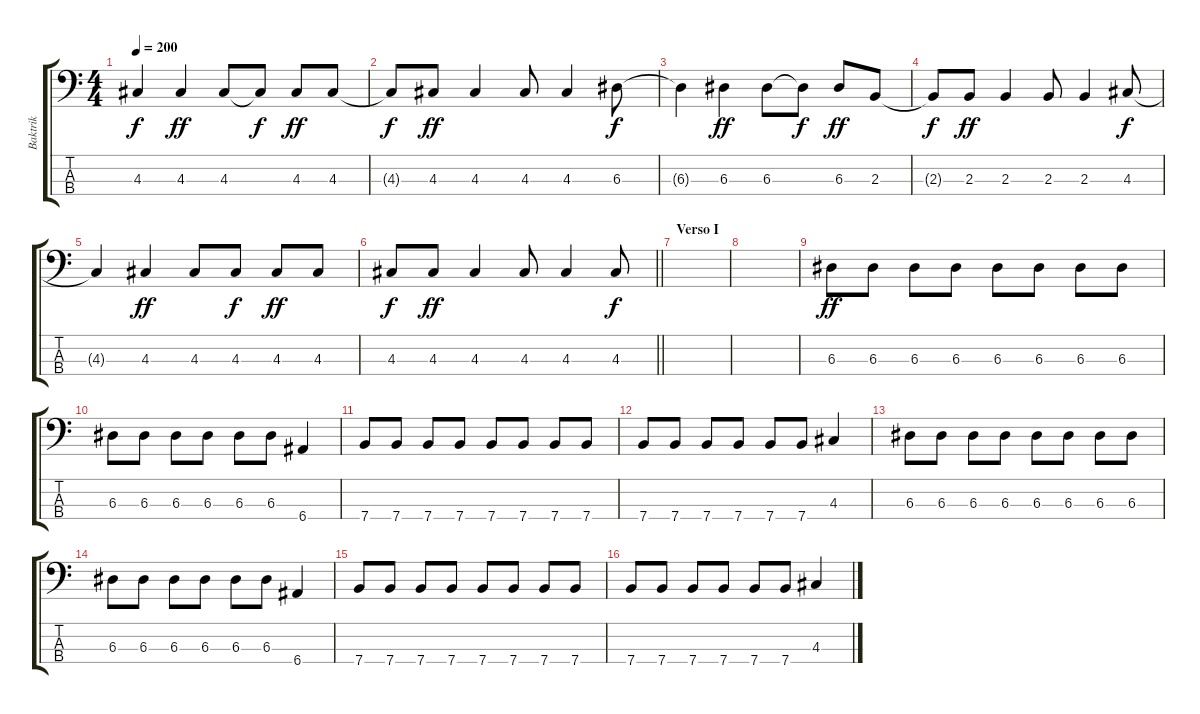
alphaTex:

\track ("Baktrik" "Baktrik") {instrument electricbasspick}
\staff {score tabs}
\tuning (G2 D2 A1 E1) {hide}
\ts (4 4)
\tempo 200
\clef f4
\ks c
4.3{t}.4{dy f} 4.3.4{dy ff} 4.3.8 4.3{t}.8{dy f} 4.3.8{dy ff} 4.3.8 |
4.3{t}.8{dy f} 4.3.8{dy ff} 4.3.4 4.3.8 4.3.4 6.3.8{dy f} |
6.3{t}.4 6.3.4{dy ff} 6.3.8 6.3{t}.8{dy f} 6.3.8{dy ff} 2.3.8 |
2.3{t}.8{dy f} 2.3.8{dy ff} 2.3.4 2.3.8 2.3.4 4.3.8{dy f} |
4.3{t}.4 4.3.4{dy ff} 4.3.8 4.3.8{dy f} 4.3.8{dy ff} 4.3.8 |
\barLineRight lightlight
4.3.8{dy f} 4.3.8{dy ff} 4.3.4 4.3.8 4.3.4 4.3.8{dy f} |
\section ("" "Verso I")
|
|
6.3.8{dy ff} 6.3.8 6.3.8 6.3.8 6.3.8 6.3.8 6.3.8 6.3.8 |
6.3.8 6.3.8 6.3.8 6.3.8 6.3.8 6.3.8 6.4.4 |
7.4.8 7.4.8 7.4.8 7.4.8 7.4.8 7.4.8 7.4.8 7.4.8 |
7.4.8 7.4.8 7.4.8 7.4.8 7.4.8 7.4.8 4.3.4 |
6.3.8 6.3.8 6.3.8 6.3.8 6.3.8 6.3.8 6.3.8 6.3.8 |
6.3.8 6.3.8 6.3.8 6.3.8 6.3.8 6.3.8 6.4.4 |
7.4.8 7.4.8 7.4.8 7.4.8 7.4.8 7.4.8 7.4.8 7.4.8 |
7.4.8 7.4.8 7.4.8 7.4.8 7.4.8 7.4.8 4.3.4
